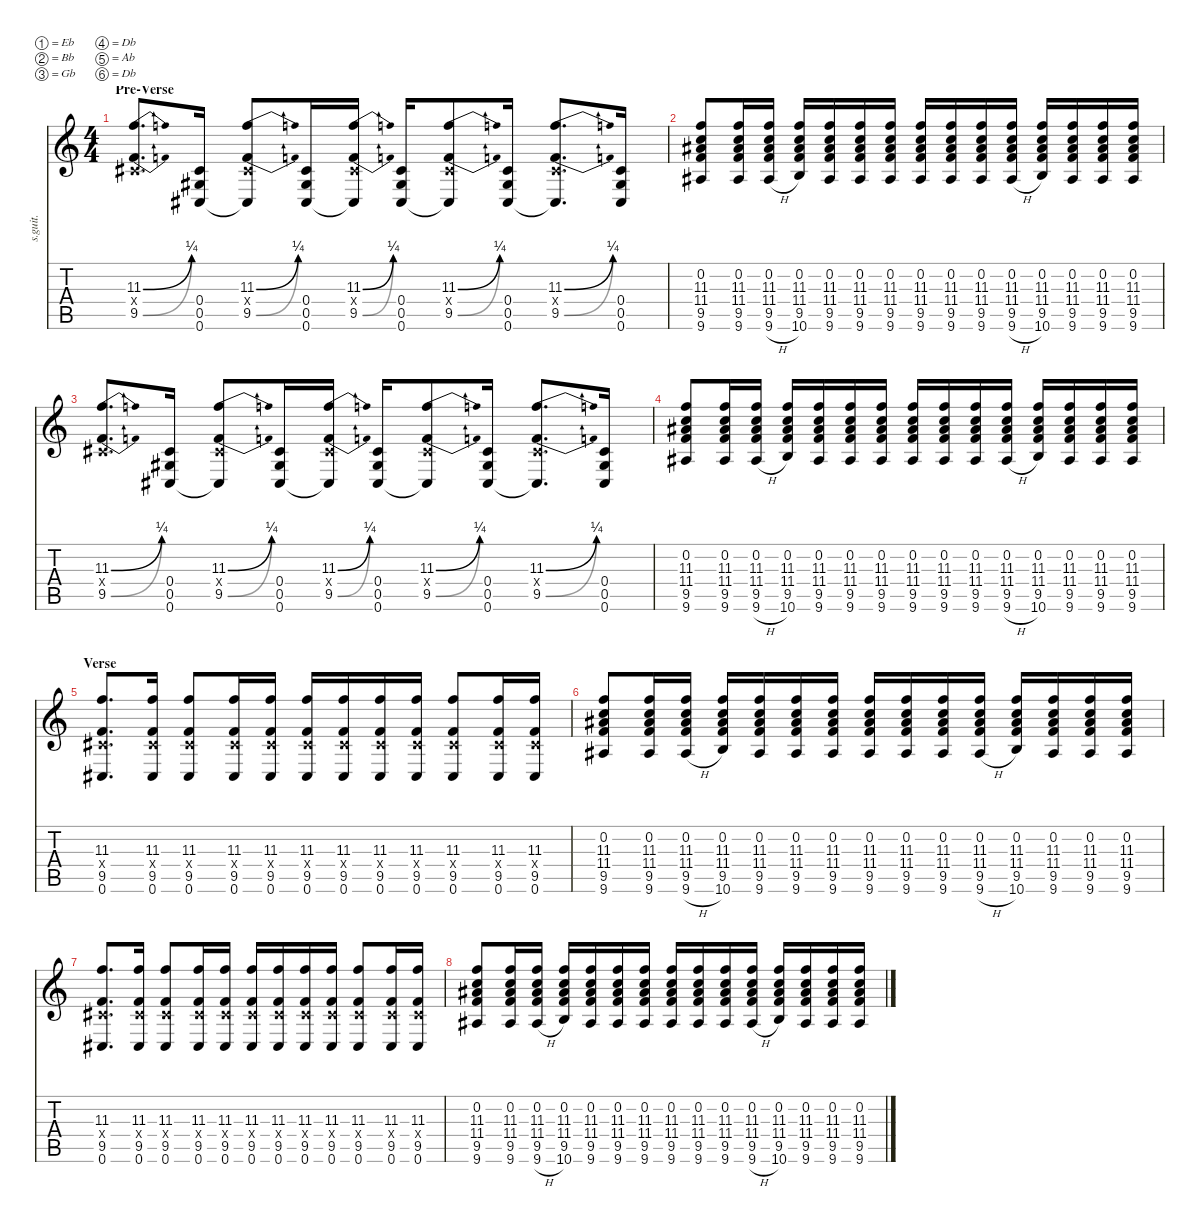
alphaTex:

\defaultSystemsLayout 4
\hideDynamics
\bracketExtendMode nobrackets
\track ("Right Track - Stephen Carpenter" "s.guit.") {instrument distortionguitar}
\staff {score tabs}
\tuning (Eb4 Bb3 Gb3 Db3 Ab2 Db2)
\ts (4 4)
\section ("" "Pre-Verse")
\tempo (93 hide)
\clef g2
\ks c
(11.3{be (bend 0 0 30 1)} 0.4{x acc #} 9.5{be (bend 0 0 30 1)}).8{d lyrics (0 "") lyrics (1 "") lyrics (2 "") lyrics (3 "") lyrics (4 "") dy fff} (0.4{acc #} 0.5{acc #} 0.6{acc #}).16{lyrics (0 "") lyrics (1 "") lyrics (2 "") lyrics (3 "") lyrics (4 "")} (11.3{be (bend 0 0 30 1)} 0.4{x acc #} 9.5{be (bend 0 0 30 1)} 0.6{t acc #}).8{lyrics (0 "") lyrics (1 "") lyrics (2 "") lyrics (3 "") lyrics (4 "")} (0.4{acc #} 0.5{acc #} 0.6{acc #}).16{lyrics (0 "") lyrics (1 "") lyrics (2 "") lyrics (3 "") lyrics (4 "")} (11.3{be (bend 0 0 30 1)} 0.4{x acc #} 9.5{be (bend 0 0 30 1)} 0.6{t acc #}).16{lyrics (0 "") lyrics (1 "") lyrics (2 "") lyrics (3 "") lyrics (4 "")} (0.4{acc #} 0.5{acc #} 0.6{acc #}).16{lyrics (0 "") lyrics (1 "") lyrics (2 "") lyrics (3 "") lyrics (4 "")} (11.3{be (bend 0 0 30 1)} 0.4{x acc #} 9.5{be (bend 0 0 30 1)} 0.6{t acc #}).8{lyrics (0 "") lyrics (1 "") lyrics (2 "") lyrics (3 "") lyrics (4 "")} (0.4{acc #} 0.5{acc #} 0.6{acc #}).16{lyrics (0 "") lyrics (1 "") lyrics (2 "") lyrics (3 "") lyrics (4 "")} (11.3{be (bend 0 0 30 1)} 0.4{x acc #} 9.5{be (bend 0 0 30 1)} 0.6{t acc #}).8{d lyrics (0 "") lyrics (1 "") lyrics (2 "") lyrics (3 "") lyrics (4 "")} (0.4{acc #} 0.5{acc #} 0.6{acc #}).16{lyrics (0 "") lyrics (1 "") lyrics (2 "") lyrics (3 "") lyrics (4 "")} |
(0.2{acc #} 11.3 11.4 9.5 9.6{acc #}).8{lyrics (0 "") lyrics (1 "") lyrics (2 "") lyrics (3 "") lyrics (4 "")} (0.2{acc #} 11.3 11.4 9.5 9.6{acc #}).16{lyrics (0 "") lyrics (1 "") lyrics (2 "") lyrics (3 "") lyrics (4 "")} (0.2{acc #} 11.3 11.4 9.5 9.6{h acc #}).16{lyrics (0 "") lyrics (1 "") lyrics (2 "") lyrics (3 "") lyrics (4 "")} (0.2{acc #} 11.3 11.4 9.5 10.6).16{lyrics (0 "") lyrics (1 "") lyrics (2 "") lyrics (3 "") lyrics (4 "")} (0.2{acc #} 11.3 11.4 9.5 9.6{acc #}).16{lyrics (0 "") lyrics (1 "") lyrics (2 "") lyrics (3 "") lyrics (4 "")} (0.2{acc #} 11.3 11.4 9.5 9.6{acc #}).16{lyrics (0 "") lyrics (1 "") lyrics (2 "") lyrics (3 "") lyrics (4 "")} (0.2{acc #} 11.3 11.4 9.5 9.6{acc #}).16{lyrics (0 "") lyrics (1 "") lyrics (2 "") lyrics (3 "") lyrics (4 "")} (0.2{acc #} 11.3 11.4 9.5 9.6{acc #}).16{lyrics (0 "") lyrics (1 "") lyrics (2 "") lyrics (3 "") lyrics (4 "")} (0.2{acc #} 11.3 11.4 9.5 9.6{acc #}).16{lyrics (0 "") lyrics (1 "") lyrics (2 "") lyrics (3 "") lyrics (4 "")} (0.2{acc #} 11.3 11.4 9.5 9.6{acc #}).16{lyrics (0 "") lyrics (1 "") lyrics (2 "") lyrics (3 "") lyrics (4 "")} (0.2{acc #} 11.3 11.4 9.5 9.6{h acc #}).16{lyrics (0 "") lyrics (1 "") lyrics (2 "") lyrics (3 "") lyrics (4 "")} (0.2{acc #} 11.3 11.4 9.5 10.6).16{lyrics (0 "") lyrics (1 "") lyrics (2 "") lyrics (3 "") lyrics (4 "")} (0.2{acc #} 11.3 11.4 9.5 9.6{acc #}).16{lyrics (0 "") lyrics (1 "") lyrics (2 "") lyrics (3 "") lyrics (4 "")} (0.2{acc #} 11.3 11.4 9.5 9.6{acc #}).16{lyrics (0 "") lyrics (1 "") lyrics (2 "") lyrics (3 "") lyrics (4 "")} (0.2{acc #} 11.3 11.4 9.5 9.6{acc #}).16{lyrics (0 "") lyrics (1 "") lyrics (2 "") lyrics (3 "") lyrics (4 "")} |
(11.3{be (bend 0 0 30 1)} 0.4{x acc #} 9.5{be (bend 0 0 30 1)}).8{d lyrics (0 "") lyrics (1 "") lyrics (2 "") lyrics (3 "") lyrics (4 "")} (0.4{acc #} 0.5{acc #} 0.6{acc #}).16{lyrics (0 "") lyrics (1 "") lyrics (2 "") lyrics (3 "") lyrics (4 "")} (11.3{be (bend 0 0 30 1)} 0.4{x acc #} 9.5{be (bend 0 0 30 1)} 0.6{t acc #}).8{lyrics (0 "") lyrics (1 "") lyrics (2 "") lyrics (3 "") lyrics (4 "")} (0.4{acc #} 0.5{acc #} 0.6{acc #}).16{lyrics (0 "") lyrics (1 "") lyrics (2 "") lyrics (3 "") lyrics (4 "")} (11.3{be (bend 0 0 30 1)} 0.4{x acc #} 9.5{be (bend 0 0 30 1)} 0.6{t acc #}).16{lyrics (0 "") lyrics (1 "") lyrics (2 "") lyrics (3 "") lyrics (4 "")} (0.4{acc #} 0.5{acc #} 0.6{acc #}).16{lyrics (0 "") lyrics (1 "") lyrics (2 "") lyrics (3 "") lyrics (4 "")} (11.3{be (bend 0 0 30 1)} 0.4{x acc #} 9.5{be (bend 0 0 30 1)} 0.6{t acc #}).8{lyrics (0 "") lyrics (1 "") lyrics (2 "") lyrics (3 "") lyrics (4 "")} (0.4{acc #} 0.5{acc #} 0.6{acc #}).16{lyrics (0 "") lyrics (1 "") lyrics (2 "") lyrics (3 "") lyrics (4 "")} (11.3{be (bend 0 0 30 1)} 0.4{x acc #} 9.5{be (bend 0 0 30 1)} 0.6{t acc #}).8{d lyrics (0 "") lyrics (1 "") lyrics (2 "") lyrics (3 "") lyrics (4 "")} (0.4{acc #} 0.5{acc #} 0.6{acc #}).16{lyrics (0 "") lyrics (1 "") lyrics (2 "") lyrics (3 "") lyrics (4 "")} |
(0.2{acc #} 11.3 11.4 9.5 9.6{acc #}).8{lyrics (0 "") lyrics (1 "") lyrics (2 "") lyrics (3 "") lyrics (4 "")} (0.2{acc #} 11.3 11.4 9.5 9.6{acc #}).16{lyrics (0 "") lyrics (1 "") lyrics (2 "") lyrics (3 "") lyrics (4 "")} (0.2{acc #} 11.3 11.4 9.5 9.6{h acc #}).16{lyrics (0 "") lyrics (1 "") lyrics (2 "") lyrics (3 "") lyrics (4 "")} (0.2{acc #} 11.3 11.4 9.5 10.6).16{lyrics (0 "") lyrics (1 "") lyrics (2 "") lyrics (3 "") lyrics (4 "")} (0.2{acc #} 11.3 11.4 9.5 9.6{acc #}).16{lyrics (0 "") lyrics (1 "") lyrics (2 "") lyrics (3 "") lyrics (4 "")} (0.2{acc #} 11.3 11.4 9.5 9.6{acc #}).16{lyrics (0 "") lyrics (1 "") lyrics (2 "") lyrics (3 "") lyrics (4 "")} (0.2{acc #} 11.3 11.4 9.5 9.6{acc #}).16{lyrics (0 "") lyrics (1 "") lyrics (2 "") lyrics (3 "") lyrics (4 "")} (0.2{acc #} 11.3 11.4 9.5 9.6{acc #}).16{lyrics (0 "") lyrics (1 "") lyrics (2 "") lyrics (3 "") lyrics (4 "")} (0.2{acc #} 11.3 11.4 9.5 9.6{acc #}).16{lyrics (0 "") lyrics (1 "") lyrics (2 "") lyrics (3 "") lyrics (4 "")} (0.2{acc #} 11.3 11.4 9.5 9.6{acc #}).16{lyrics (0 "") lyrics (1 "") lyrics (2 "") lyrics (3 "") lyrics (4 "")} (0.2{acc #} 11.3 11.4 9.5 9.6{h acc #}).16{lyrics (0 "") lyrics (1 "") lyrics (2 "") lyrics (3 "") lyrics (4 "")} (0.2{acc #} 11.3 11.4 9.5 10.6).16{lyrics (0 "") lyrics (1 "") lyrics (2 "") lyrics (3 "") lyrics (4 "")} (0.2{acc #} 11.3 11.4 9.5 9.6{acc #}).16{lyrics (0 "") lyrics (1 "") lyrics (2 "") lyrics (3 "") lyrics (4 "")} (0.2{acc #} 11.3 11.4 9.5 9.6{acc #}).16{lyrics (0 "") lyrics (1 "") lyrics (2 "") lyrics (3 "") lyrics (4 "")} (0.2{acc #} 11.3 11.4 9.5 9.6{acc #}).16{lyrics (0 "") lyrics (1 "") lyrics (2 "") lyrics (3 "") lyrics (4 "")} |
\section ("" "Verse")
(11.3 0.4{x acc #} 9.5 0.6{acc #}).8{d lyrics (0 "") lyrics (1 "") lyrics (2 "") lyrics (3 "") lyrics (4 "")} (11.3 0.4{x acc #} 9.5 0.6{acc #}).16{lyrics (0 "") lyrics (1 "") lyrics (2 "") lyrics (3 "") lyrics (4 "")} (11.3 0.4{x acc #} 9.5 0.6{acc #}).8{lyrics (0 "") lyrics (1 "") lyrics (2 "") lyrics (3 "") lyrics (4 "")} (11.3 0.4{x acc #} 9.5 0.6{acc #}).16{lyrics (0 "") lyrics (1 "") lyrics (2 "") lyrics (3 "") lyrics (4 "")} (11.3 0.4{x acc #} 9.5 0.6{acc #}).16{lyrics (0 "") lyrics (1 "") lyrics (2 "") lyrics (3 "") lyrics (4 "")} (11.3 0.4{x acc #} 9.5 0.6{acc #}).16{lyrics (0 "") lyrics (1 "") lyrics (2 "") lyrics (3 "") lyrics (4 "")} (11.3 0.4{x acc #} 9.5 0.6{acc #}).16{lyrics (0 "") lyrics (1 "") lyrics (2 "") lyrics (3 "") lyrics (4 "")} (11.3 0.4{x acc #} 9.5 0.6{acc #}).16{lyrics (0 "") lyrics (1 "") lyrics (2 "") lyrics (3 "") lyrics (4 "")} (11.3 0.4{x acc #} 9.5 0.6{acc #}).16{lyrics (0 "") lyrics (1 "") lyrics (2 "") lyrics (3 "") lyrics (4 "")} (11.3 0.4{x acc #} 9.5 0.6{acc #}).8{lyrics (0 "") lyrics (1 "") lyrics (2 "") lyrics (3 "") lyrics (4 "")} (11.3 0.4{x acc #} 9.5 0.6{acc #}).16{lyrics (0 "") lyrics (1 "") lyrics (2 "") lyrics (3 "") lyrics (4 "")} (11.3 0.4{x acc #} 9.5 0.6{acc #}).16{lyrics (0 "") lyrics (1 "") lyrics (2 "") lyrics (3 "") lyrics (4 "")} |
(0.2{acc #} 11.3 11.4 9.5 9.6{acc #}).8{lyrics (0 "") lyrics (1 "") lyrics (2 "") lyrics (3 "") lyrics (4 "")} (0.2{acc #} 11.3 11.4 9.5 9.6{acc #}).16{lyrics (0 "") lyrics (1 "") lyrics (2 "") lyrics (3 "") lyrics (4 "")} (0.2{acc #} 11.3 11.4 9.5 9.6{h acc #}).16{lyrics (0 "") lyrics (1 "") lyrics (2 "") lyrics (3 "") lyrics (4 "")} (0.2{acc #} 11.3 11.4 9.5 10.6).16{lyrics (0 "") lyrics (1 "") lyrics (2 "") lyrics (3 "") lyrics (4 "")} (0.2{acc #} 11.3 11.4 9.5 9.6{acc #}).16{lyrics (0 "") lyrics (1 "") lyrics (2 "") lyrics (3 "") lyrics (4 "")} (0.2{acc #} 11.3 11.4 9.5 9.6{acc #}).16{lyrics (0 "") lyrics (1 "") lyrics (2 "") lyrics (3 "") lyrics (4 "")} (0.2{acc #} 11.3 11.4 9.5 9.6{acc #}).16{lyrics (0 "") lyrics (1 "") lyrics (2 "") lyrics (3 "") lyrics (4 "")} (0.2{acc #} 11.3 11.4 9.5 9.6{acc #}).16{lyrics (0 "") lyrics (1 "") lyrics (2 "") lyrics (3 "") lyrics (4 "")} (0.2{acc #} 11.3 11.4 9.5 9.6{acc #}).16{lyrics (0 "") lyrics (1 "") lyrics (2 "") lyrics (3 "") lyrics (4 "")} (0.2{acc #} 11.3 11.4 9.5 9.6{acc #}).16{lyrics (0 "") lyrics (1 "") lyrics (2 "") lyrics (3 "") lyrics (4 "")} (0.2{acc #} 11.3 11.4 9.5 9.6{h acc #}).16{lyrics (0 "") lyrics (1 "") lyrics (2 "") lyrics (3 "") lyrics (4 "")} (0.2{acc #} 11.3 11.4 9.5 10.6).16{lyrics (0 "") lyrics (1 "") lyrics (2 "") lyrics (3 "") lyrics (4 "")} (0.2{acc #} 11.3 11.4 9.5 9.6{acc #}).16{lyrics (0 "") lyrics (1 "") lyrics (2 "") lyrics (3 "") lyrics (4 "")} (0.2{acc #} 11.3 11.4 9.5 9.6{acc #}).16{lyrics (0 "") lyrics (1 "") lyrics (2 "") lyrics (3 "") lyrics (4 "")} (0.2{acc #} 11.3 11.4 9.5 9.6{acc #}).16{lyrics (0 "") lyrics (1 "") lyrics (2 "") lyrics (3 "") lyrics (4 "")} |
(11.3 0.4{x acc #} 9.5 0.6{acc #}).8{d lyrics (0 "") lyrics (1 "") lyrics (2 "") lyrics (3 "") lyrics (4 "")} (11.3 0.4{x acc #} 9.5 0.6{acc #}).16{lyrics (0 "") lyrics (1 "") lyrics (2 "") lyrics (3 "") lyrics (4 "")} (11.3 0.4{x acc #} 9.5 0.6{acc #}).8{lyrics (0 "") lyrics (1 "") lyrics (2 "") lyrics (3 "") lyrics (4 "")} (11.3 0.4{x acc #} 9.5 0.6{acc #}).16{lyrics (0 "") lyrics (1 "") lyrics (2 "") lyrics (3 "") lyrics (4 "")} (11.3 0.4{x acc #} 9.5 0.6{acc #}).16{lyrics (0 "") lyrics (1 "") lyrics (2 "") lyrics (3 "") lyrics (4 "")} (11.3 0.4{x acc #} 9.5 0.6{acc #}).16{lyrics (0 "") lyrics (1 "") lyrics (2 "") lyrics (3 "") lyrics (4 "")} (11.3 0.4{x acc #} 9.5 0.6{acc #}).16{lyrics (0 "") lyrics (1 "") lyrics (2 "") lyrics (3 "") lyrics (4 "")} (11.3 0.4{x acc #} 9.5 0.6{acc #}).16{lyrics (0 "") lyrics (1 "") lyrics (2 "") lyrics (3 "") lyrics (4 "")} (11.3 0.4{x acc #} 9.5 0.6{acc #}).16{lyrics (0 "") lyrics (1 "") lyrics (2 "") lyrics (3 "") lyrics (4 "")} (11.3 0.4{x acc #} 9.5 0.6{acc #}).8{lyrics (0 "") lyrics (1 "") lyrics (2 "") lyrics (3 "") lyrics (4 "")} (11.3 0.4{x acc #} 9.5 0.6{acc #}).16{lyrics (0 "") lyrics (1 "") lyrics (2 "") lyrics (3 "") lyrics (4 "")} (11.3 0.4{x acc #} 9.5 0.6{acc #}).16{lyrics (0 "") lyrics (1 "") lyrics (2 "") lyrics (3 "") lyrics (4 "")} |
(0.2{acc #} 11.3 11.4 9.5 9.6{acc #}).8{lyrics (0 "") lyrics (1 "") lyrics (2 "") lyrics (3 "") lyrics (4 "")} (0.2{acc #} 11.3 11.4 9.5 9.6{acc #}).16{lyrics (0 "") lyrics (1 "") lyrics (2 "") lyrics (3 "") lyrics (4 "")} (0.2{acc #} 11.3 11.4 9.5 9.6{h acc #}).16{lyrics (0 "") lyrics (1 "") lyrics (2 "") lyrics (3 "") lyrics (4 "")} (0.2{acc #} 11.3 11.4 9.5 10.6).16{lyrics (0 "") lyrics (1 "") lyrics (2 "") lyrics (3 "") lyrics (4 "")} (0.2{acc #} 11.3 11.4 9.5 9.6{acc #}).16{lyrics (0 "") lyrics (1 "") lyrics (2 "") lyrics (3 "") lyrics (4 "")} (0.2{acc #} 11.3 11.4 9.5 9.6{acc #}).16{lyrics (0 "") lyrics (1 "") lyrics (2 "") lyrics (3 "") lyrics (4 "")} (0.2{acc #} 11.3 11.4 9.5 9.6{acc #}).16{lyrics (0 "") lyrics (1 "") lyrics (2 "") lyrics (3 "") lyrics (4 "")} (0.2{acc #} 11.3 11.4 9.5 9.6{acc #}).16{lyrics (0 "") lyrics (1 "") lyrics (2 "") lyrics (3 "") lyrics (4 "")} (0.2{acc #} 11.3 11.4 9.5 9.6{acc #}).16{lyrics (0 "") lyrics (1 "") lyrics (2 "") lyrics (3 "") lyrics (4 "")} (0.2{acc #} 11.3 11.4 9.5 9.6{acc #}).16{lyrics (0 "") lyrics (1 "") lyrics (2 "") lyrics (3 "") lyrics (4 "")} (0.2{acc #} 11.3 11.4 9.5 9.6{h acc #}).16{lyrics (0 "") lyrics (1 "") lyrics (2 "") lyrics (3 "") lyrics (4 "")} (0.2{acc #} 11.3 11.4 9.5 10.6).16{lyrics (0 "") lyrics (1 "") lyrics (2 "") lyrics (3 "") lyrics (4 "")} (0.2{acc #} 11.3 11.4 9.5 9.6{acc #}).16{lyrics (0 "") lyrics (1 "") lyrics (2 "") lyrics (3 "") lyrics (4 "")} (0.2{acc #} 11.3 11.4 9.5 9.6{acc #}).16{lyrics (0 "") lyrics (1 "") lyrics (2 "") lyrics (3 "") lyrics (4 "")} (0.2{acc #} 11.3 11.4 9.5 9.6{acc #}).16{lyrics (0 "") lyrics (1 "") lyrics (2 "") lyrics (3 "") lyrics (4 "")}
